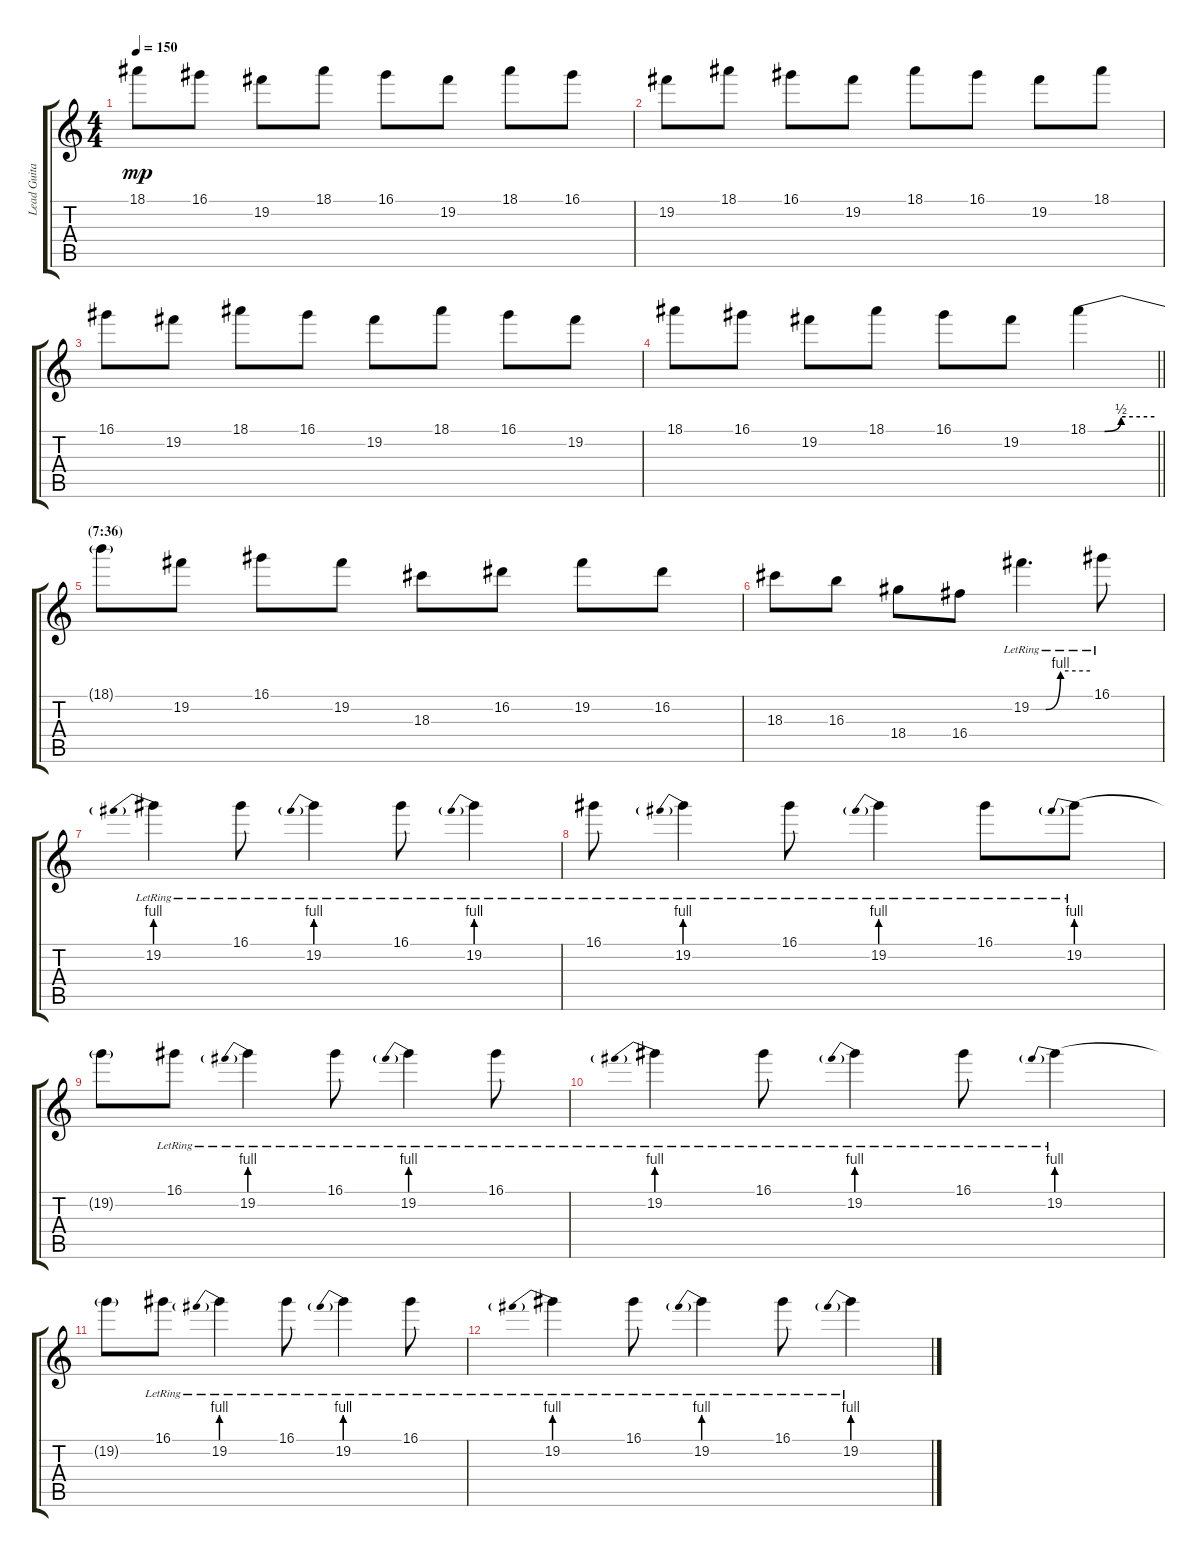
\track ("Lead Guitar" "Lead Guita") {instrument overdrivenguitar}
\staff {score tabs}
\tuning (E4 B3 G3 D3 A2 E2) {hide}
\ts (4 4)
\tempo 150
\clef g2
\ks c
18.1.8{dy mp} 16.1.8 19.2.8 18.1.8 16.1.8 19.2.8 18.1.8 16.1.8 |
19.2.8 18.1.8 16.1.8 19.2.8 18.1.8 16.1.8 19.2.8 18.1.8 |
16.1.8 19.2.8 18.1.8 16.1.8 19.2.8 18.1.8 16.1.8 19.2.8 |
\barLineRight lightlight
18.1.8 16.1.8 19.2.8 18.1.8 16.1.8 19.2.8 18.1{be (custom 0 0 15 0 30 2 60 2)}.4 |
\section ("" "(7:36)")
18.1{t}.8{volume 5} 19.2.8 16.1.8 19.2.8 18.3.8 16.2.8 19.2.8 16.2.8 |
18.3.8 16.3.8 18.4.8 16.4.8 19.2{be (custom 0 0 15 0 30 4 60 4) lr}.4{d} 16.1{lr}.8 |
19.2{be (prebend 0 4 60 4) lr}.4 16.1{lr}.8 19.2{be (prebend 0 4 60 4) lr}.4 16.1{lr}.8 19.2{be (prebend 0 4 60 4) lr}.4 |
16.1{lr}.8 19.2{be (prebend 0 4 60 4) lr}.4 16.1{lr}.8 19.2{be (prebend 0 4 60 4) lr}.4 16.1{lr}.8 19.2{be (prebend 0 4 60 4) lr}.8 |
19.2{t}.8{volume 0} 16.1{lr}.8 19.2{be (prebend 0 4 60 4) lr}.4 16.1{lr}.8 19.2{be (prebend 0 4 60 4) lr}.4 16.1{lr}.8 |
19.2{be (prebend 0 4 60 4) lr}.4 16.1{lr}.8 19.2{be (prebend 0 4 60 4) lr}.4 16.1{lr}.8 19.2{be (prebend 0 4 60 4) lr}.4 |
19.2{t}.8 16.1{lr}.8 19.2{be (prebend 0 4 60 4) lr}.4 16.1{lr}.8 19.2{be (prebend 0 4 60 4) lr}.4 16.1{lr}.8 |
19.2{be (prebend 0 4 60 4) lr}.4 16.1{lr}.8 19.2{be (prebend 0 4 60 4) lr}.4 16.1{lr}.8 19.2{be (prebend 0 4 60 4) lr}.4
